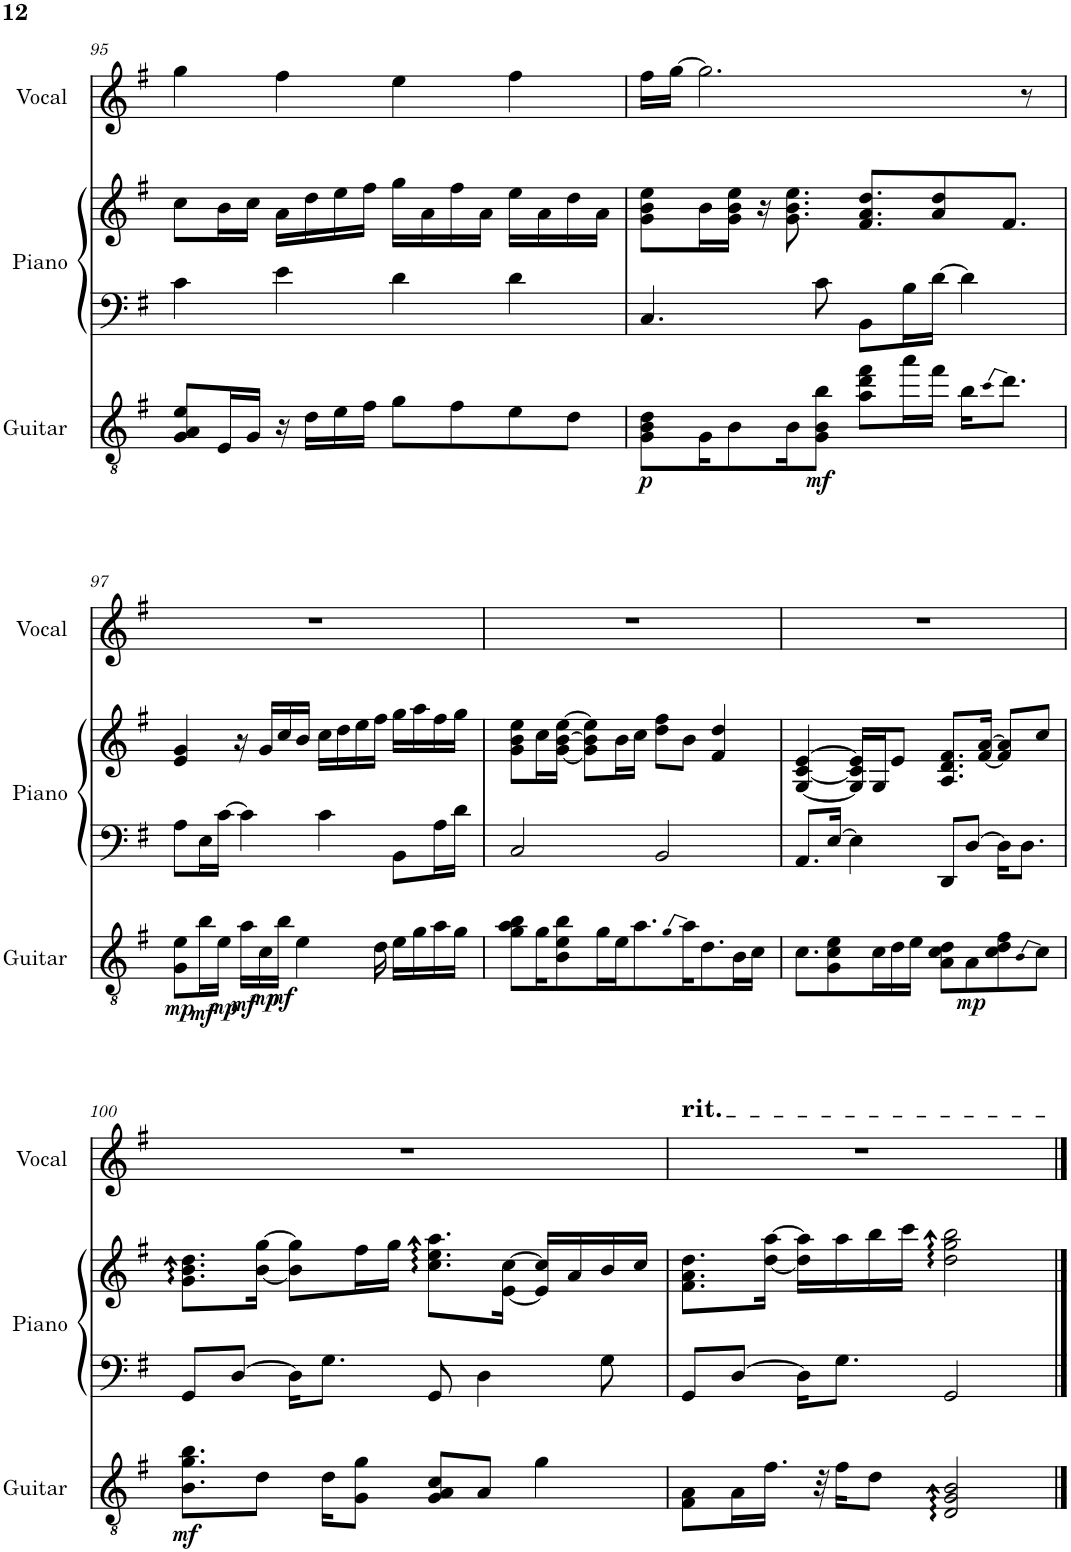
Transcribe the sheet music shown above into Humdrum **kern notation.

**kern	**dynam	**kern	**kern	**kern
*part3	*part3	*part2	*part2	*part1
*staff4	*staff4	*staff3	*staff2	*staff1
*I"Haruki (Guitar)	*	*I"Kazusa (Piano)	*	*I"Setsuna (Vocal)
*I'Guitar	*	*I'Piano	*	*I'Vocal
!!LO:PB:g=z
*clefGv2	*	*clefF4	*clefG2	*clefG2
*k[f#]	*	*k[f#]	*k[f#]	*k[f#]
*M4/4	*	*M4/4	*M4/4	*M4/4
=95	=95	=95	=95	=95
8G/ 8A/ 8e/L	.	4c\	8cc\L	4gg\
16E/L	.	.	16b\L	.
16G/JJ	.	.	16cc\JJ	.
16r	.	4e\	16a\LL	4ff#\
16d\LL	.	.	16dd\	.
16e\	.	.	16ee\	.
16f#\JJ	.	.	16ff#\JJ	.
8g\L	.	4d\	16gg\LL	4ee\
.	.	.	16a\	.
8f#\	.	.	16ff#\	.
.	.	.	16a\JJ	.
8e\	.	4d\	16ee\LL	4ff#\
.	.	.	16a\	.
8d\J	.	.	16dd\	.
.	.	.	16a\JJ	.
=96	=96	=96	=96	=96
!	!LO:DY:b	!	!	!
8G\ 8B\ 8d\L	p	4.C/	8g\ 8b\ 8ee\L	16ff#\LL
.	.	.	.	[16gg\JJ
16G\K	.	.	16b\L	2.gg\]
8B\	.	.	16g\ 16b\ 16ee\JJ	.
.	.	.	16r	.
16B\K	.	.	8.g\ 8.b\ 8.ee\	.
!	!LO:DY:b	!	!	!
8G\ 8B\ 8b\J	mf	8c\	.	.
8a\ 8dd\ 8ff#\L	.	8BB\L	8.f#/ 8.a/ 8.dd/L	.
16aa\L	.	16B\L	.	.
16ff#\JJ	.	[16d\JJ	8a/ 8dd/	.
16b\KL	.	4d\]	.	.
qcc	.	.	.	.
8.dd\J	.	.	8.f#/J	.
.	.	.	.	8r
!!LO:LB:g=z
=97	=97	=97	=97	=97
!	!LO:DY:b	!	!	!
8G\ 8e\L	mp	8A\L	4e/ 4g/	1r
!	!LO:DY:b	!	!	!
16b\L	mf	16E\L	.	.
!	!LO:DY:b	!	!	!
16e\JJ	mp	[16c\JJ	.	.
!	!LO:DY:b	!	!	!
16a\LL	mf	4c\]	16r	.
!	!LO:DY:b	!	!	!
16c\	mp	.	16g/LL	.
!	!LO:DY:b	!	!	!
16b\JJ	mf	.	16cc/	.
4e\	.	.	16b/JJ	.
.	.	4c\	16cc\LL	.
.	.	.	16dd\	.
.	.	.	16ee\	.
16d\	.	.	16ff#\JJ	.
16e\LL	.	8BB\L	16gg\LL	.
16g\	.	.	16aa\	.
16a\	.	16A\L	16ff#\	.
16g\JJ	.	16d\JJ	16gg\JJ	.
=98	=98	=98	=98	=98
8g\ 8a\ 8b\L	.	2C/	8g\ 8b\ 8ee\L	1r
16g\K	.	.	16cc\L	.
8B\ 8e\ 8b\	.	.	[16g\ [16b\ [16ee\JJ	.
.	.	.	8g\] 8b\] 8ee\]L	.
16g\L	.	.	.	.
16e\J	.	.	16b\L	.
8.a\	.	.	16cc\JJ	.
.	.	2BB/	8dd\ 8ff#\L	.
qg	.	.	.	.
16a\K	.	.	8b\J	.
8.d\	.	.	.	.
.	.	.	4f#/ 4dd/	.
16B\L	.	.	.	.
16c\JJ	.	.	.	.
=99	=99	=99	=99	=99
8.c\L	.	8.AA/L	[4G/ [4c/ [4e/	1r
8G\ 8c\ 8e\	.	[16E/Jk	.	.
.	.	4E\]	16G/] 16c/] 16e/]LL	.
16c\L	.	.	16G/J	.
16d\	.	.	8e/J	.
16e\JJ	.	.	.	.
8A\ 8c\ 8d\L	.	8DD/L	8.A/ 8.d/ 8.f#/L	.
!	!LO:DY:b	!	!	!
8A\	mp	[8D/J	.	.
.	.	.	[16f#/ [16a/Jk	.
8c\ 8d\ 8f#\	.	16D\KL]	8f#/] 8a/]L	.
.	.	8.D\J	.	.
qB	.	.	.	.
8c\J	.	.	8cc/J	.
!!LO:LB:g=z
=100	=100	=100	=100	=100
!	!LO:DY:b	!	!	!
8.B\ 8.g\ 8.b\L	mf	8GG/L	8.g\ 8.b\ 8.dd\L	1r
.	.	[8D/J	.	.
8d\J	.	.	[16b\ [16gg\Jk	.
.	.	16D\KL]	8b\] 8gg\]L	.
16d\KL	.	8.G\J	.	.
8G\ 8g\J	.	.	16ff#\L	.
.	.	.	16gg\JJ	.
8G/ 8A/ 8c/L	.	8GG/	8.cc\ 8.ee\ 8.aa\L	.
8A/J	.	4D\	.	.
.	.	.	[16e\ [16cc\Jk	.
4g\	.	.	16e/] 16cc/]LL	.
.	.	.	16a/	.
.	.	8G\	16b/	.
.	.	.	16cc/JJ	.
=101	=101	=101	=101	=101
!	!	!	!	!LO:TX:a:t=rit.
8F#\ 8A\L	.	8GG/L	8.f#\ 8.a\ 8.dd\L	1r
16A\L	.	[8D/J	.	.
16.f#\JJ	.	.	[16dd\ [16aa\Jk	.
.	.	16D\KL]	16dd\] 16aa\]LL	.
32r	.	.	.	.
16f#\KL	.	8.G\J	16aa\	.
8d\J	.	.	16bb\	.
.	.	.	16ccc\JJ	.
2D/ 2G/ 2B/	.	2GG/	2dd\ 2gg\ 2bb\	.
==	==	==	==	==
*-	*-	*-	*-	*-
